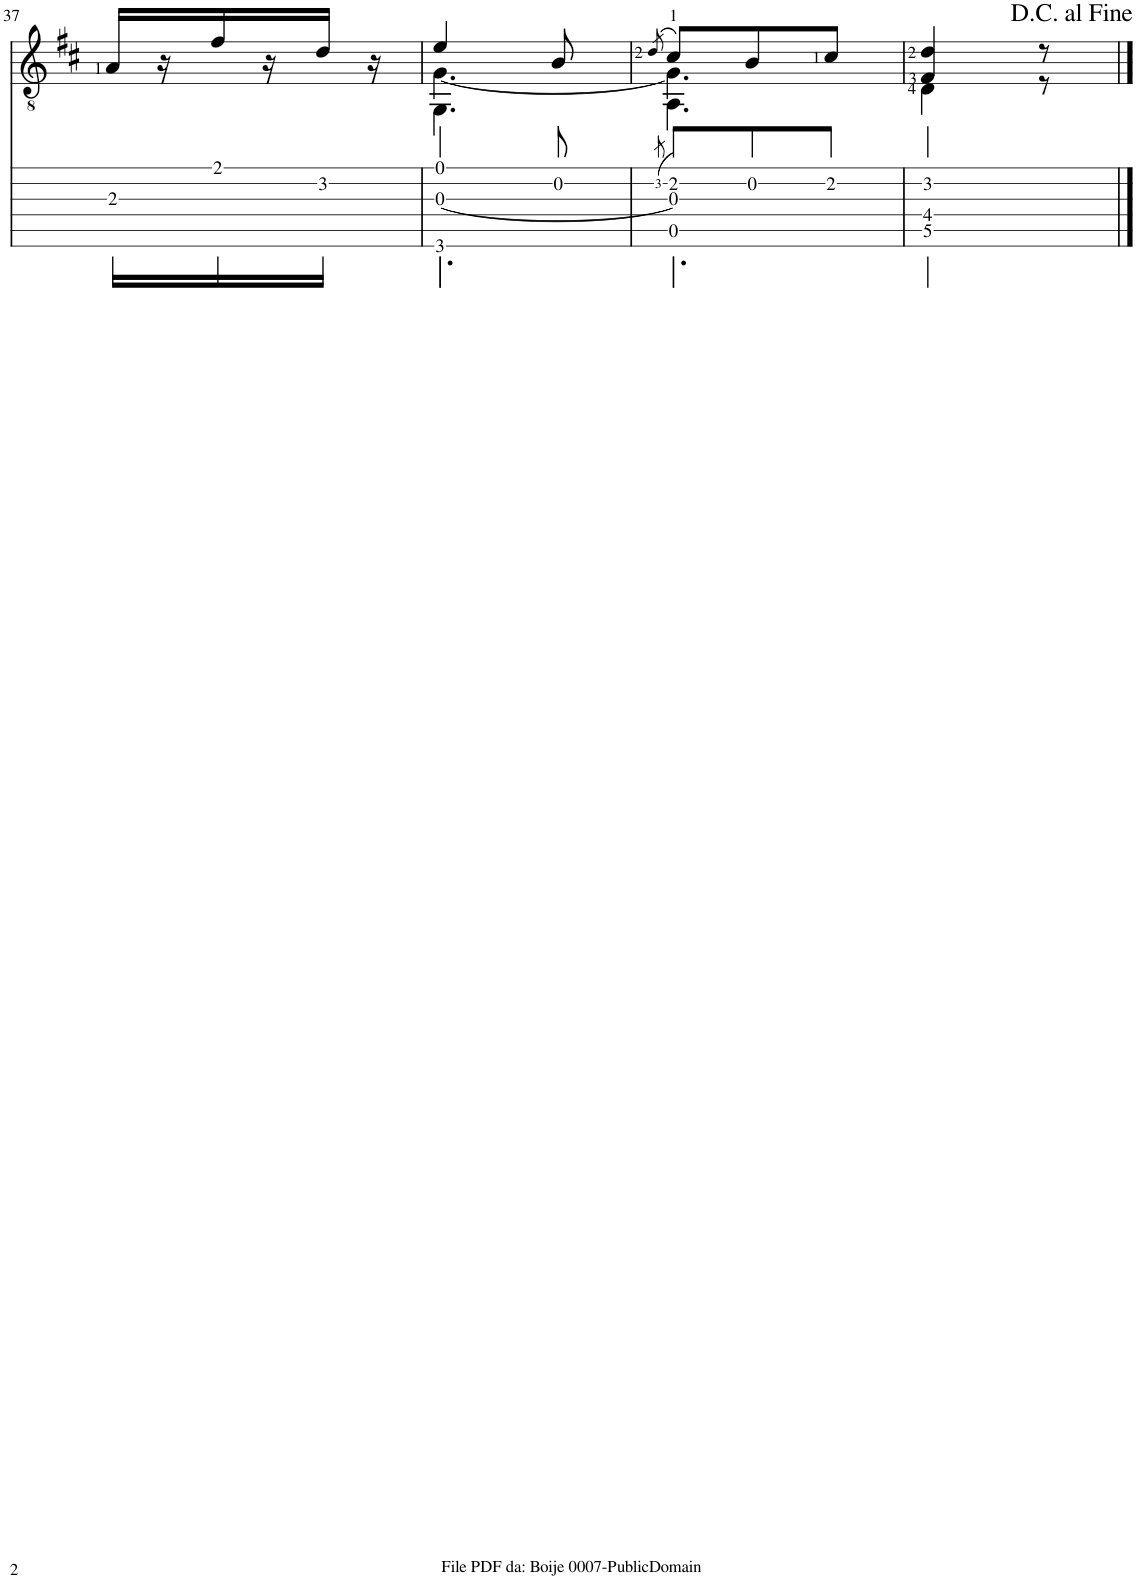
**kern	**kern
*part2	*part1
*staff2	*staff1
*I"Chitarra classica (Intavolatura)	*I"Guitar
!!LO:PB:g=z
*	*clefGv2
*k[f#c#]	*k[f#c#]
*M3/8	*M3/8
=37	=37
16A\LL	16A/LL
16r	16r
16f#\	16f#/
16r	16r
16d\JJ	16d/JJ
16r	16r
=38	=38
*^	*^
*	*^	*	*^
4e/	[4.G\	4.GG\	4e/	[4.G\	4.GG\
8B/	.	.	8B/	.	.
=39	=39	=39	=39	=39	=39
(8qd/	.	.	(8qd/	.	.
8c#/L)	4.G\]	4.AA\	8c#/L)	4.G\]	4.AA\
8B/	.	.	8B/	.	.
8c#/J	.	.	8c#/J	.	.
*	*v	*v	*	*	*
*	*	*	*v	*v
=40	=40	=40	=40
4F#/ 4d/	4D\	4F#/ 4d/	4D\
8r	8r	8r	8r
*v	*v	*	*
*	*v	*v
==	==
*-	*-
